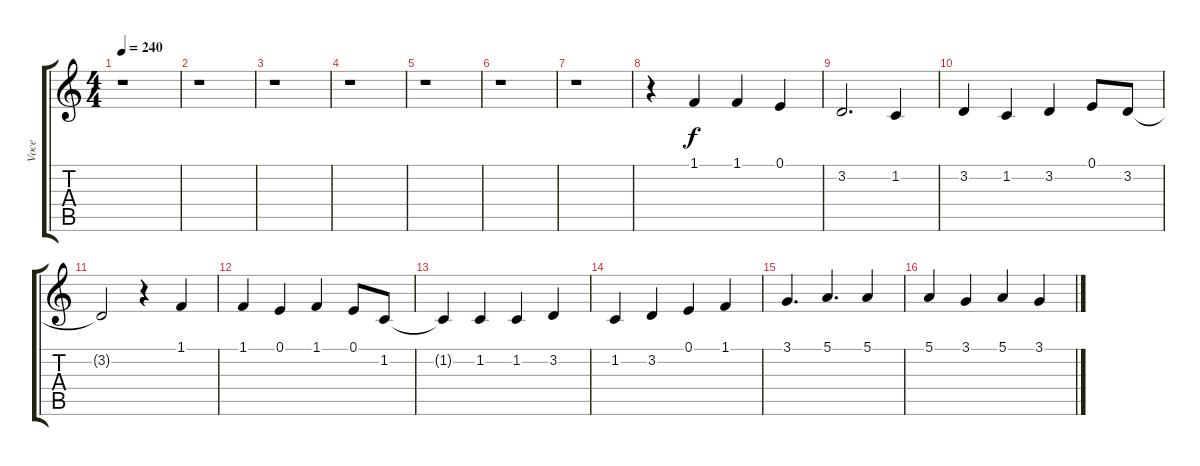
\track ("Voce" "Voce") {instrument rockorgan}
\staff {score tabs}
\tuning (E4 B3 G3 D3 A2 E2) {hide}
\ts (4 4)
\tempo 240
\clef g2
\ks c
r.1{dy f} |
r.1 |
r.1 |
r.1 |
r.1 |
r.1 |
r.1 |
r.4 1.1.4 1.1.4 0.1.4 |
3.2.2{d} 1.2.4 |
3.2.4 1.2.4 3.2.4 0.1.8 3.2.8 |
3.2{t}.2 r.4 1.1.4 |
1.1.4 0.1.4 1.1.4 0.1.8 1.2.8 |
1.2{t}.4 1.2.4 1.2.4 3.2.4 |
1.2.4 3.2.4 0.1.4 1.1.4 |
3.1.4{d} 5.1.4{d} 5.1.4 |
5.1.4 3.1.4 5.1.4 3.1.4
